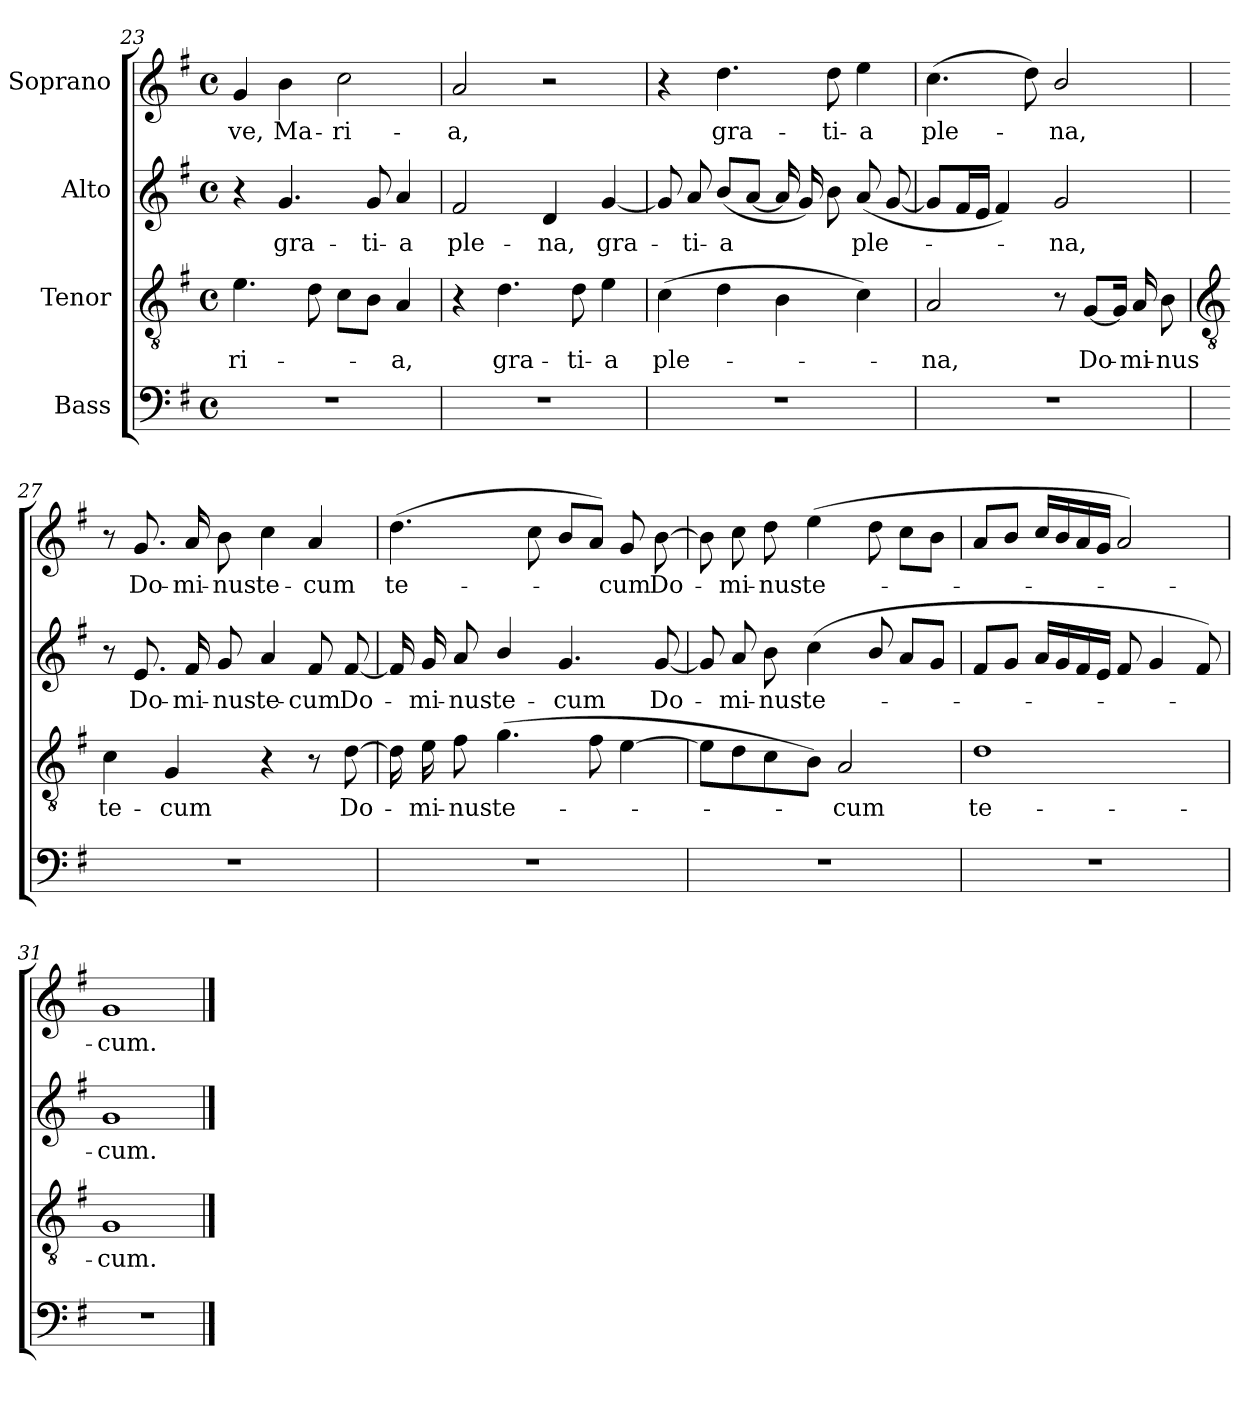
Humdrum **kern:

**kern	**kern	**text	**kern	**text	**kern	**text
*part4	*part3	*part3	*part2	*part2	*part1	*part1
*staff4	*staff3	*staff3	*staff2	*staff2	*staff1	*staff1
*I"Bass	*I"Tenor	*	*I"Alto	*	*I"Soprano	*
*clefF4	*clefGv2	*	*clefG2	*	*clefG2	*
*k[f#]	*k[f#]	*	*k[f#]	*	*k[f#]	*
*G:	*G:	*	*G:	*	*G:	*
*M4/4	*M4/4	*	*M4/4	*	*M4/4	*
*met(c)	*met(c)	*	*met(c)	*	*met(c)	*
=23	=23	=23	=23	=23	=23	=23
!	!	!LO:LY:b	!	!	!	!LO:LY:b
1r	4.e	-ri-	4r	.	4g	ve,
!	!	!	!	!LO:LY:b	!	!LO:LY:b
.	.	.	4.g	gra-	4b	Ma-
.	8d	.	.	.	.	.
!	!	!	!	!	!	!LO:LY:b
.	8cL	.	.	.	2cc	-ri-
!	!	!	!	!LO:LY:b	!	!
.	8BJ	.	8g	-ti-	.	.
!	!	!LO:LY:b	!	!LO:LY:b	!	!
.	4A	a,	4a	-a	.	.
=24	=24	=24	=24	=24	=24	=24
!	!	!	!	!LO:LY:b	!	!LO:LY:b
1r	4r	.	2f#	ple-	2a	-a,
!	!	!LO:LY:b	!	!	!	!
.	4.d	gra-	.	.	.	.
!	!	!	!	!LO:LY:b	!	!
.	.	.	4d	-na,	2r	.
!	!	!LO:LY:b	!	!	!	!
.	8d	-ti-	.	.	.	.
!	!	!LO:LY:b	!	!LO:LY:b	!	!
.	4e	-a	[4g	gra-	.	.
=25	=25	=25	=25	=25	=25	=25
!	!	!LO:LY:b	!	!	!	!
1r	(>4c	ple-	8g]	.	4r	.
!	!	!	!	!LO:LY:b	!	!
.	.	.	8a	ti-	.	.
!	!	!	!	!LO:LY:b	!	!LO:LY:b
.	4d	.	(<8bL	-a	4.dd	gra-
.	.	.	[8aJ	.	.	.
.	4B	.	16aLL]	.	.	.
.	.	.	16g)	.	.	.
!	!	!	!	!	!	!LO:LY:b
.	.	.	8bJ	.	8dd	-ti-
!	!	!	!	!LO:LY:b	!	!LO:LY:b
.	4c)	.	(<8aL	ple-	4ee	-a
.	.	.	[8gJ	.	.	.
=26	=26	=26	=26	=26	=26	=26
!	!	!LO:LY:b	!	!	!	!LO:LY:b
1r	2A	na,	8gL]	.	(>4.cc	ple-
.	.	.	16f#L	.	.	.
.	.	.	16eJJ	.	.	.
.	.	.	4f#)	.	.	.
.	.	.	.	.	8dd)	.
!	!	!	!	!LO:LY:b	!	!LO:LY:b
.	8r	.	2g	na,	2b/	na,
!	!	!LO:LY:b	!	!	!	!
.	[8GL	Do-	.	.	.	.
.	16GJ]	.	.	.	.	.
!	!	!LO:LY:b	!	!	!	!
.	16A	mi-	.	.	.	.
!	!	!LO:LY:b	!	!	!	!
.	8B	-nus	.	.	.	.
!!LO:LB:g=z
=27	=27	=27	=27	=27	=27	=27
*	*clefGv2	*	*	*	*	*
!	!	!LO:LY:b	!	!	!	!
1r	4c	te-	8r	.	8r	.
!	!	!	!	!LO:LY:b	!	!LO:LY:b
.	.	.	8.e	Do-	8.g	Do-
!	!	!LO:LY:b	!	!	!	!
.	4G	-cum	.	.	.	.
!	!	!	!	!LO:LY:b	!	!LO:LY:b
.	.	.	16f#	-mi-	16a	-mi-
!	!	!	!	!LO:LY:b	!	!LO:LY:b
.	.	.	8g	-nus	8b	-nus
!	!	!	!	!LO:LY:b	!	!LO:LY:b
.	4r	.	4a	te-	4cc	te-
!	!	!	!	!LO:LY:b	!	!LO:LY:b
.	8r	.	8f#	-cum	4a	-cum
!	!	!LO:LY:b	!	!LO:LY:b	!	!
.	[8d	Do-	[8f#	Do-	.	.
=28	=28	=28	=28	=28	=28	=28
!	!	!	!	!	!	!LO:LY:b
1r	16d]	.	16f#]	.	(<4.dd	te-
!	!	!LO:LY:b	!	!LO:LY:b	!	!
.	16e	mi-	16g	mi-	.	.
!	!	!LO:LY:b	!	!LO:LY:b	!	!
.	8f#	-nus	8a	-nus	.	.
!	!	!LO:LY:b	!	!LO:LY:b	!	!
.	(>4.g	te-	4b/	te-	.	.
.	.	.	.	.	8cc	.
!	!	!	!	!LO:LY:b	!	!
.	.	.	4.g	-cum	8bL	.
.	8f#	.	.	.	8aJ)	.
!	!	!	!	!	!	!LO:LY:b
.	[4e	.	.	.	8g	cum
!	!	!	!	!LO:LY:b	!	!LO:LY:b
.	.	.	[8g	Do-	[8b	Do-
=29	=29	=29	=29	=29	=29	=29
1r	8eL]	.	8g]	.	8b]	.
!	!	!	!	!LO:LY:b	!	!LO:LY:b
.	8d	.	8a	mi-	8cc	mi-
!	!	!	!	!LO:LY:b	!	!LO:LY:b
.	8c	.	8b	-nus	8dd	-nus
!	!	!	!	!LO:LY:b	!	!LO:LY:b
.	8BJ)	.	(<4cc	te-	(<4ee	te-
!	!	!LO:LY:b	!	!	!	!
.	2A	cum	.	.	.	.
.	.	.	8b/	.	8dd	.
.	.	.	8aL	.	8ccL	.
.	.	.	8gJ	.	8bJ	.
=30	=30	=30	=30	=30	=30	=30
!	!	!LO:LY:b	!	!	!	!
1r	1d	te-	8f#L	.	8aL	.
.	.	.	8gJ	.	8bJ	.
.	.	.	16aLL	.	16ccLL	.
.	.	.	16g	.	16b	.
.	.	.	16f#	.	16a	.
.	.	.	16eJJ	.	16gJJ	.
.	.	.	8f#	.	2a)	.
.	.	.	4g	.	.	.
.	.	.	8f#)	.	.	.
=31	=31	=31	=31	=31	=31	=31
!	!	!LO:LY:b	!	!LO:LY:b	!	!LO:LY:b
1r	1G	-cum.	1g	cum.	1g	cum.
==	==	==	==	==	==	==
*-	*-	*-	*-	*-	*-	*-
